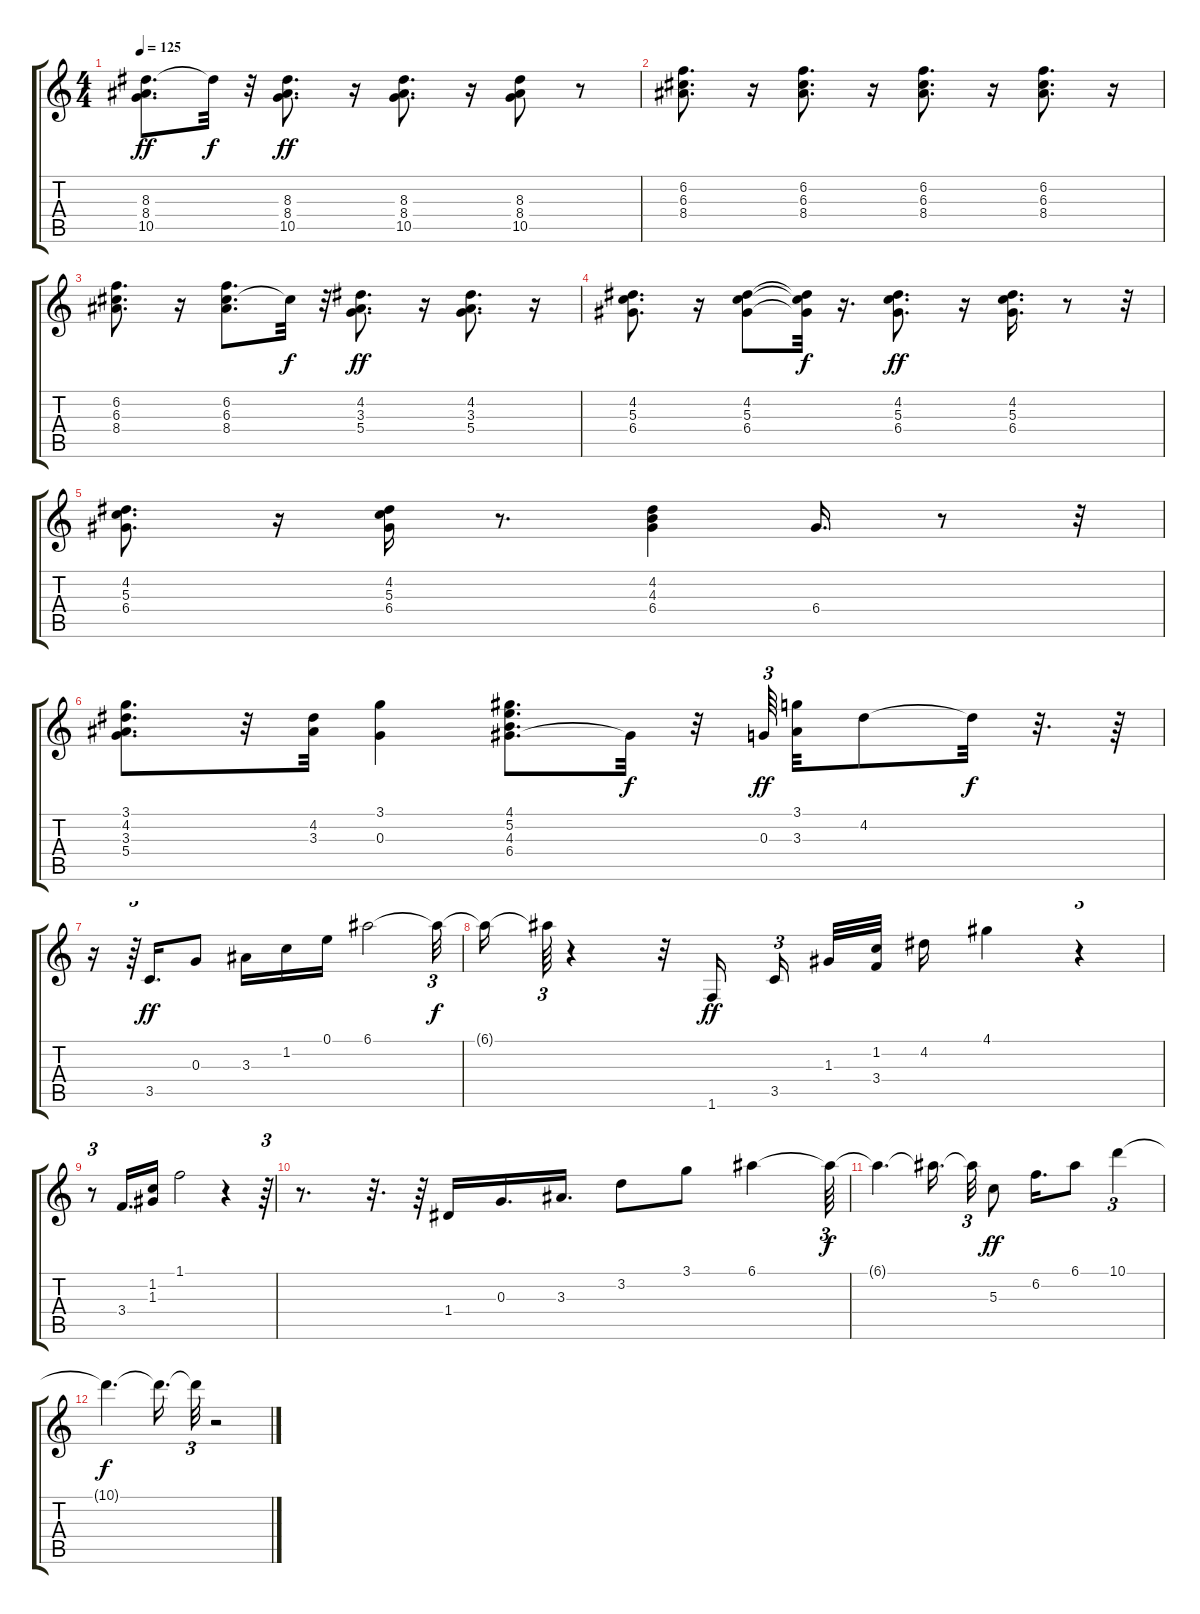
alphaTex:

\track "" {instrument electricguitarjazz}
\staff {score tabs}
\tuning (E4 B3 G3 D3 A2 E2) {hide}
\ts (4 4)
\tempo 125
\clef g2
\ks c
(8.3 8.4 10.5).8{d dy ff} 8.3{t}.32{dy f} r.32 (8.3 8.4 10.5).8{d dy ff} r.16 (8.3 8.4 10.5).8{d} r.16 (8.3 8.4 10.5).8 r.8 |
(6.2 6.3 8.4).8{d} r.16 (6.2 6.3 8.4).8{d} r.16 (6.2 6.3 8.4).8{d} r.16 (6.2 6.3 8.4).8{d} r.16 |
(6.2 6.3 8.4).8{d} r.16 (6.2 6.3 8.4).8{d} 6.3{t}.32{dy f} r.32 (4.2 3.3 5.4).8{d dy ff} r.16 (4.2 3.3 5.4).8{d} r.16 |
(4.2 5.3 6.4).8{d} r.16 (4.2 5.3 6.4).8 (4.2{t} 5.3{t} 6.4{t}).32{dy f} r.16{d} (4.2 5.3 6.4).8{d dy ff} r.16 (4.2 5.3 6.4).16{d} r.8 r.32 |
(4.2 5.3 6.4).8{d} r.16 (4.2 5.3 6.4).16 r.8{d} (4.2 4.3 6.4).4 6.4.16{d} r.8 r.32 |
(3.1 4.2 3.3 5.4).8{d} r.32 (4.2 3.3).32 (3.1 0.3).4 (4.1 5.2 4.3 6.4).8{d} 6.4{t}.32{dy f} r.32 0.3.64{tu (3 2) dy ff beam splitsecondary} (3.1 3.3).32 4.2.8 4.2{t}.32{dy f} r.32{d} r.64 |
r.16 r.64{tu (3 2)} 3.5.16{d dy ff} 0.3.8 3.3.16 1.2.16 0.1.16 6.1.2 6.1{t}.32{tu (3 2) dy f} |
6.1{t}.16 6.1{t}.64{tu (3 2)} r.4 r.32 1.6.16{dy ff beam splitsecondary} 3.5.16{tu (3 2) beam splitsecondary} 1.3.32 (1.2 3.4).32 4.2.16 4.1.4 r.4{tu (3 2)} |
r.8{tu (3 2)} 3.4.16{d} (1.2 1.3).16 1.1.2 r.4 r.64{tu (3 2)} |
r.8{d} r.32{d} r.64 1.4.16 0.3.16{d} 3.3.16{d} 3.2.8 3.1.8 6.1.4 6.1{t}.64{tu (3 2) dy f} |
6.1{t}.4{d} 6.1{t}.16{d beam splitsecondary} 6.1{t}.32{tu (3 2)} 5.3.8{dy ff} 6.2.16{d} 6.1.8 10.1.4{tu (3 2)} |
10.1{t}.4{d dy f} 10.1{t}.16{d} 10.1{t}.32{tu (3 2)} r.2
